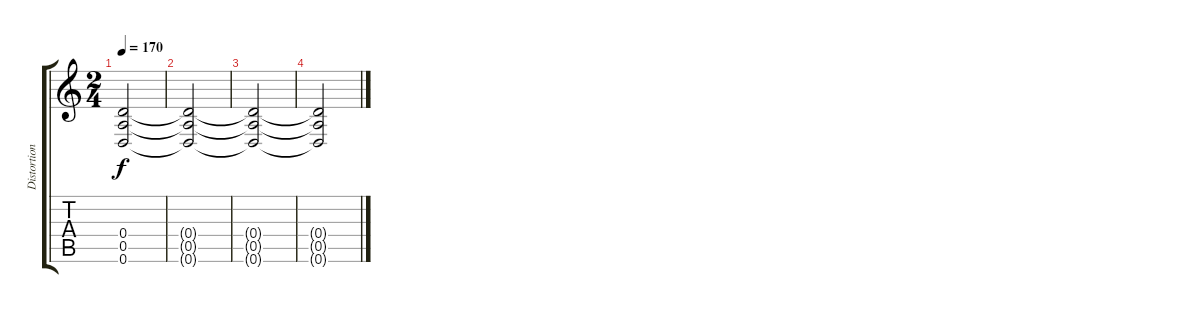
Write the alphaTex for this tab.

\track ("Distortion Guitar" "Distortion") {instrument distortionguitar}
\staff {score tabs}
\tuning (E4 B3 G3 D3 A2 D2) {hide}
\ts (2 4)
\tempo 170
\clef g2
\ks c
(0.4{t} 0.5{t} 0.6{t}).2{dy f} |
(0.4{t} 0.5{t} 0.6{t}).2 |
(0.4{t} 0.5{t} 0.6{t}).2 |
(0.4{t} 0.5{t} 0.6{t}).2
